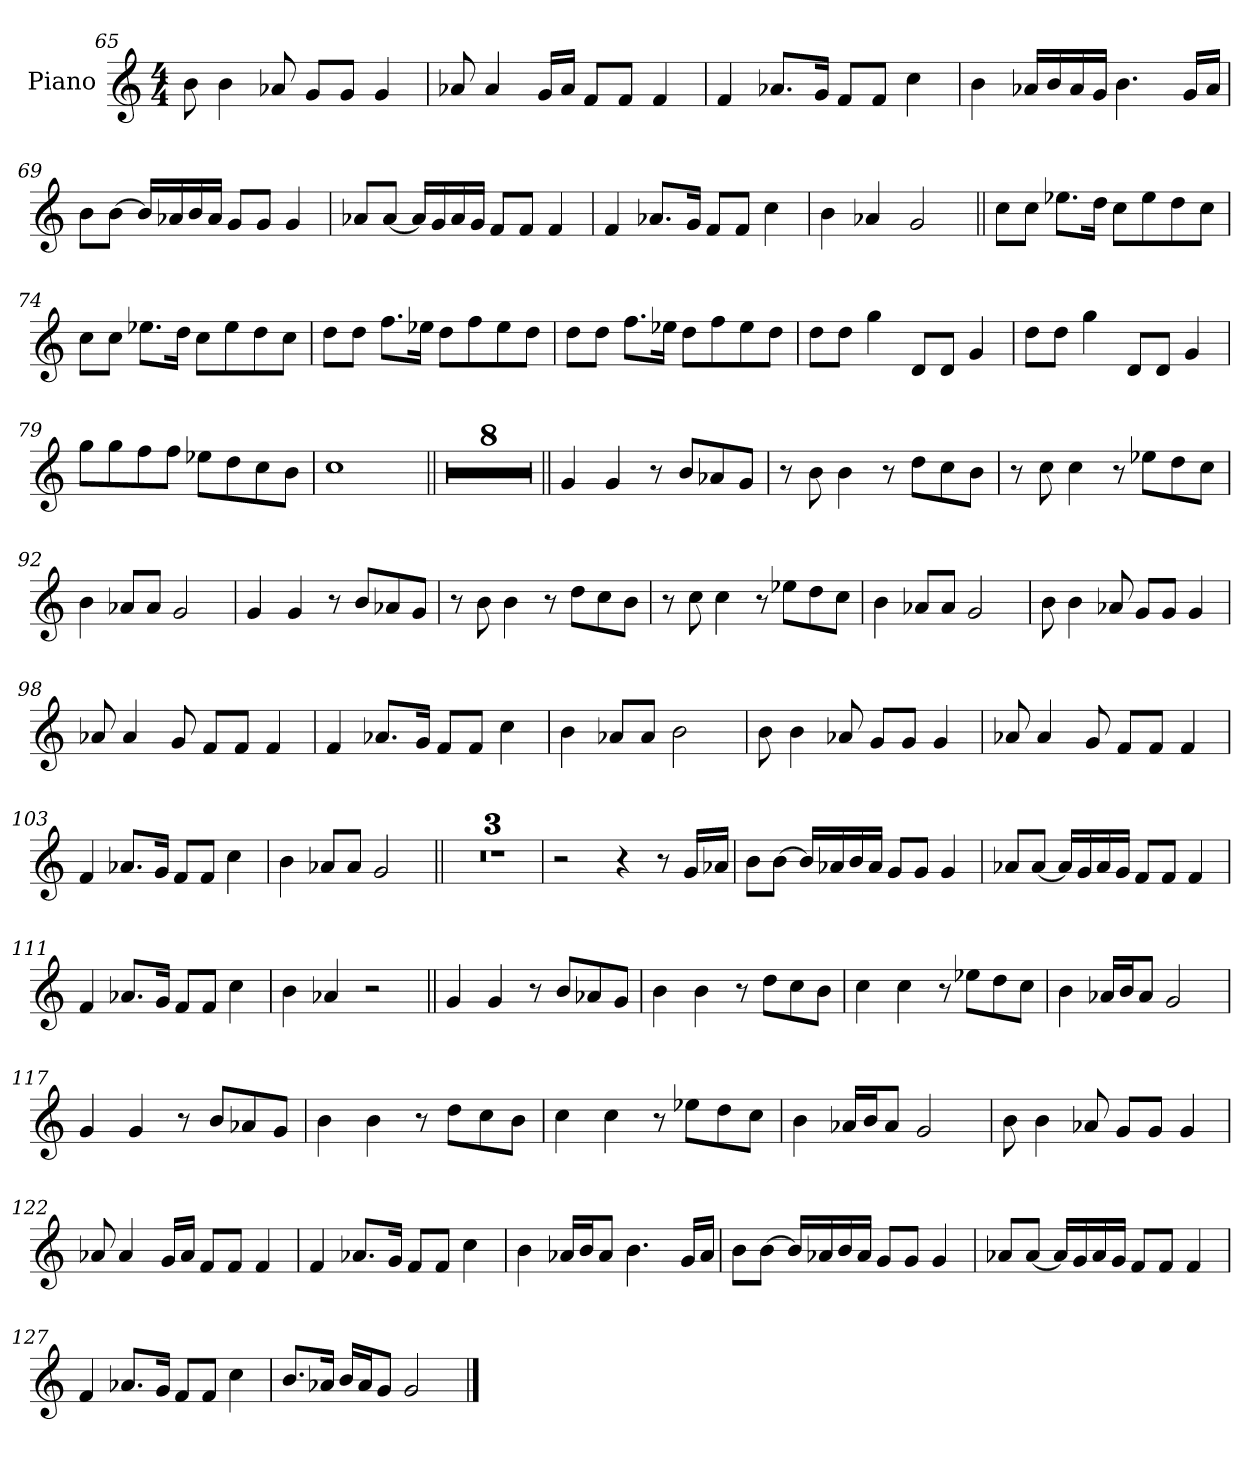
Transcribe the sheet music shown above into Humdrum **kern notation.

**kern
*part1
*staff1
*I"Piano
*I'Pno.
*clefG2
*k[]
*M4/4
=65
8b
4b
8a-X
8gL
8gJ
4g
=66
8a-X
4a-
16gLL
16a-JJ
8fL
8fJ
4f
=67
4f
8.a-XL
16gJk
8fL
8fJ
4cc
=68
4b
16a-XLL
16b
16a-
16gJJ
4.b
16gLL
16a-JJ
=69
8bL
[8bJ
16bLL]
16a-X
16b
16a-JJ
8gL
8gJ
4g
=70
8a-XL
[8a-J
16a-LL]
16g
16a-
16gJJ
8fL
8fJ
4f
=71
4f
8.a-XL
16gJk
8fL
8fJ
4cc
=72
4b
4a-X
2g
=73||
8ccL
8ccJ
8.ee-XL
16ddJk
8ccL
8ee-
8dd
8ccJ
=74
8ccL
8ccJ
8.ee-XL
16ddJk
8ccL
8ee-
8dd
8ccJ
=75
8ddL
8ddJ
8.ffL
16ee-XJk
8ddL
8ff
8ee-
8ddJ
=76
8ddL
8ddJ
8.ffL
16ee-XJk
8ddL
8ff
8ee-
8ddJ
=77
8ddL
8ddJ
4gg
8dL
8dJ
4g
=78
8ddL
8ddJ
4gg
8dL
8dJ
4g
=79
8ggL
8gg
8ff
8ffJ
8ee-XL
8dd
8cc
8bJ
=80
1cc
=81||
1r
=82
1r
=83
1r
=84
1r
=85
1r
=86
1r
=87
1r
=88
1r
=89||
4g
4g
8r
8bL
8a-X
8gJ
=90
8r
8b
4b
8r
8ddL
8cc
8bJ
=91
8r
8cc
4cc
8r
8ee-XL
8dd
8ccJ
=92
4b
8a-XL
8a-J
2g
=93
4g
4g
8r
8bL
8a-X
8gJ
=94
8r
8b
4b
8r
8ddL
8cc
8bJ
=95
8r
8cc
4cc
8r
8ee-XL
8dd
8ccJ
=96
4b
8a-XL
8a-J
2g
=97
8b
4b
8a-X
8gL
8gJ
4g
=98
8a-X
4a-
8g
8fL
8fJ
4f
=99
4f
8.a-XL
16gJk
8fL
8fJ
4cc
=100
4b
8a-XL
8a-J
2b
=101
8b
4b
8a-X
8gL
8gJ
4g
=102
8a-X
4a-
8g
8fL
8fJ
4f
=103
4f
8.a-XL
16gJk
8fL
8fJ
4cc
=104
4b
8a-XL
8a-J
2g
=105||
1r
=106
1r
=107
1r
=108
2r
4r
8r
16g!LL
16a-X!JJ
=109
8b!L
[8b!J
16b!LL]
16a-X!
16b!
16a-!JJ
8g!L
8g!J
4g!
=110
8a-X!L
[8a-!J
16a-!LL]
16g!
16a-!
16g!JJ
8f!L
8f!J
4f!
=111
4f!
8.a-X!L
16g!Jk
8f!L
8f!J
4cc!
=112
4b!
4a-X!
2r
=113||
4g
4g
8r
8bL
8a-X
8gJ
=114
4b
4b
8r
8ddL
8cc
8bJ
=115
4cc
4cc
8r
8ee-XL
8dd
8ccJ
=116
4b
16a-XLL
16bJ
8a-J
2g
=117
4g
4g
8r
8bL
8a-X
8gJ
=118
4b
4b
8r
8ddL
8cc
8bJ
=119
4cc
4cc
8r
8ee-XL
8dd
8ccJ
=120
4b
16a-XLL
16bJ
8a-J
2g
=121
8b
4b
8a-X
8gL
8gJ
4g
=122
8a-X
4a-
16gLL
16a-JJ
8fL
8fJ
4f
=123
4f
8.a-XL
16gJk
8fL
8fJ
4cc
=124
4b
16a-XLL
16bJ
8a-J
4.b
16gLL
16a-JJ
=125
8bL
[8bJ
16bLL]
16a-X
16b
16a-JJ
8gL
8gJ
4g
=126
8a-XL
[8a-J
16a-LL]
16g
16a-
16gJJ
8fL
8fJ
4f
=127
4f
8.a-XL
16gJk
8fL
8fJ
4cc
=128
8.bL
16a-XJk
16bLL
16a-J
8gJ
2g
==
*-
